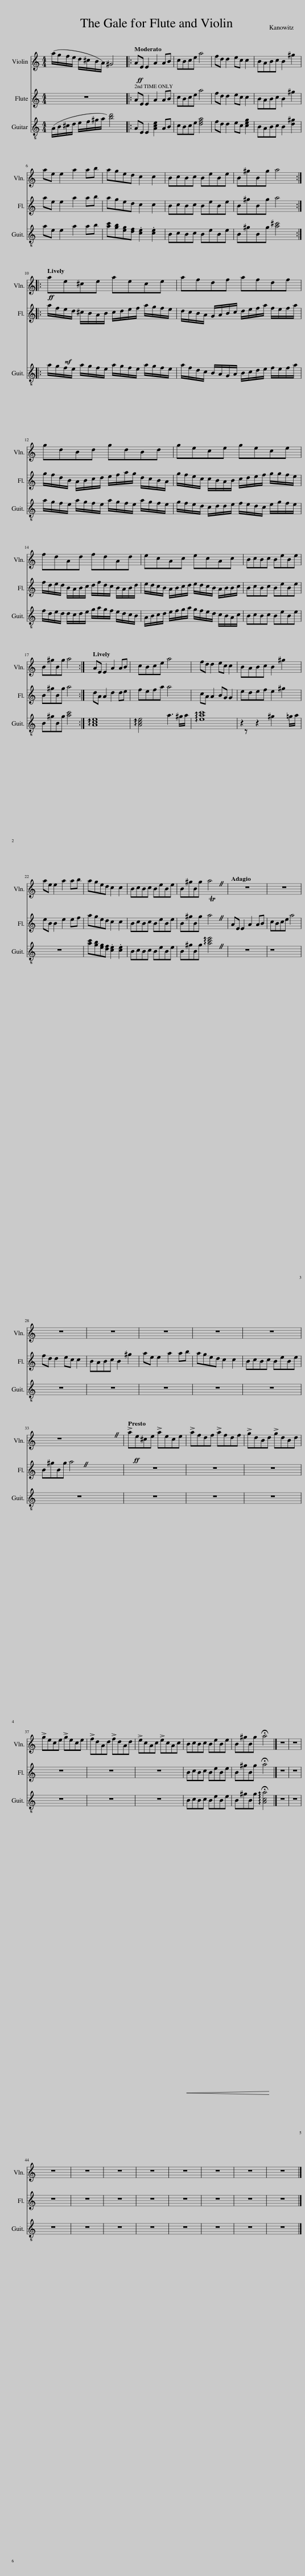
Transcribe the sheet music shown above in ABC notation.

X:1
%%score 1 2 3
L:1/8
M:4/4
I:linebreak $
K:C
V:1 treble
V:2 treble
V:3 treble-8
V:1
 (a/g/)f/e/ d/^c/B/A/ ^G4 |:!ff![Q:1/4=115] AE E2 A2 AB | cBce a4 | fd d2 ec c2 | BABc B2 ^g2 |$ %5
 ae e2 a2 ab | aged c2 c2 | BcBc BeBe | B^gBg a4 ::$[Q:1/4=120]!ff! ae^ce aece | %10
 afdf afdf |$ gdBd gdBd | gece gece |$ fdAd fdAd | ecAc ecAc | %15
 BcBc BeBe |$ B^gBg a4 :|[Q:1/4=120] AE E2 A2 AB | cBce a4 | fd d2 ec c2 | %20
 BABc B2 ^g2 |$ ae e2 a2 ab | aged c2 c2 | BcBc BeBe | B^gBg a4 | %25
[Q:1/4=75] z8 | z8 |$ z8 | z8 | z8 | %30
 z8 | z8 |$ z8 |!ff![Q:1/4=184] !>!ae^ce !>!aece | !>!afdf !>!afdf | %35
 !>!gdBd !>!gdBd |$ !>!gece !>!gece | !>!fdAd !>!fdAd | !>!ecAc !>!ecAc | BcBc BeBe | %40
 B^gBg !fermata!a4 |] z8 | z8 |$ z8 | z8 | %45
 z8 | z8 | z8 | z8 | z8 | %50
 z8 |] %51
V:2
 z8 |: AE E2 A2 AB | cBce a4 | fd d2 ec c2 | BABc B2 ^g2 |$ %5
 ae e2 a2 ab | aged c2 c2 | BcBc BeBe | B^gBg a4 ::$!mf! a/f/e/d/ ^c/B/A/B/ c/d/e/f/ a/g/f/e/ | %10
 d/c/B/A/ G/A/B/c/ d/e/f/a/ f/e/f/a/ |$ g/f/d/B/ A/B/c/d/ e/f/a/g/ d/c/B/A/ | g/f/e/c/ c/B/A/B/ c/d/e/f/ g/g/f/e/ |$ f/d/e/d/ B/A/B/c/ d/f/d/c/ B/A/B/d/ | e/d/c/B/ A/B/c/d/ e/d/c/B/ A/B/B/c/ | %15
 BcBc BeBe |$ B^gBg a4 :| dA A2 d2 de | fefa a4 | cA A2 BG G2 | %20
 edef e2 ^g2 |$ eB B2 e2 ef | aged c2 c2 | BcBc BeBe | B^gBg Ta4 | %25
 AE E2 A2 AB | cBce a4 |$ fd d2 ec c2 | BABc B2 ^g2 | ae e2 a2 ab | %30
 aged c2 c2 | BcBc BeBe |$ B^gBg a4 | z8 | z8 | %35
 z8 |$ z8 | z8 | z8 | BcBc BeBe | %40
 B^gBg !fermata!a4 |] z8 | z8 |$ z8 | z8 | %45
 z8 | z8 | z8 | z8 | z8 | %50
 z8 |] %51
V:3
 (A/B/)^c/d/ e/f/^g/a/ [bd']4 |: AE E2 [Ace]2 AB | cBce [dfa]4 | fd d2 ec [ceg]2 | BABc B2 [d^g]2 |$ %5
 ae e2 a2 ab | [ac'][gb][eg][df] .[ce]2 .[ce]2 | BcBc BeBe | B^gBg [a^c']4 ::$ a/g/f/e/ a/g/f/e/ a/g/f/e/ a/g/f/e/ | %10
 a/f/d/c/ B/A/G/A/ B/c/d/e/ f/e/f/a/ |$ a/g/f/e/ a/g/f/e/ a/g/f/e/ a/g/f/e/ | g/f/e/d/ c/d/d/e/ f/e/d/c/ e/g/f/e/ |$ f/d/e/d/ d/c/d/e/ g/a/g/f/ e/d/c/B/ | A/B/c/d/ e/f/g/a/ g/f/e/d/ c/B/A/c/ | %15
 BcBc BeBe |$ B^gBg [ac']4 :| !arpeggio![Ace]8 | !arpeggio![Ace]4 a3 ^g/a/ | !arpeggio![eac']8 | %20
 z2 z2 ^g2 z =g/a/ |$ z8 | [ac'][gb][eg][df] .[ce]2 .[ce]2 |!<(! BcBc BeBe!<)! | B^gBg !arpeggio![ac'e']4 | %25
 z8 | z8 |$ z8 | z8 | z8 | %30
 z8 | z8 |$ z8 | z8 | z8 | %35
 z8 |$ z8 | z8 | z8 |!<(! BcBc BeBe!<)! | %40
 B^gBg !arpeggio!!fermata![Aca]4 |] z8 | z8 |$ z8 | z8 | %45
 z8 | z8 | z8 | z8 | z8 | %50
 z8 |] %51
